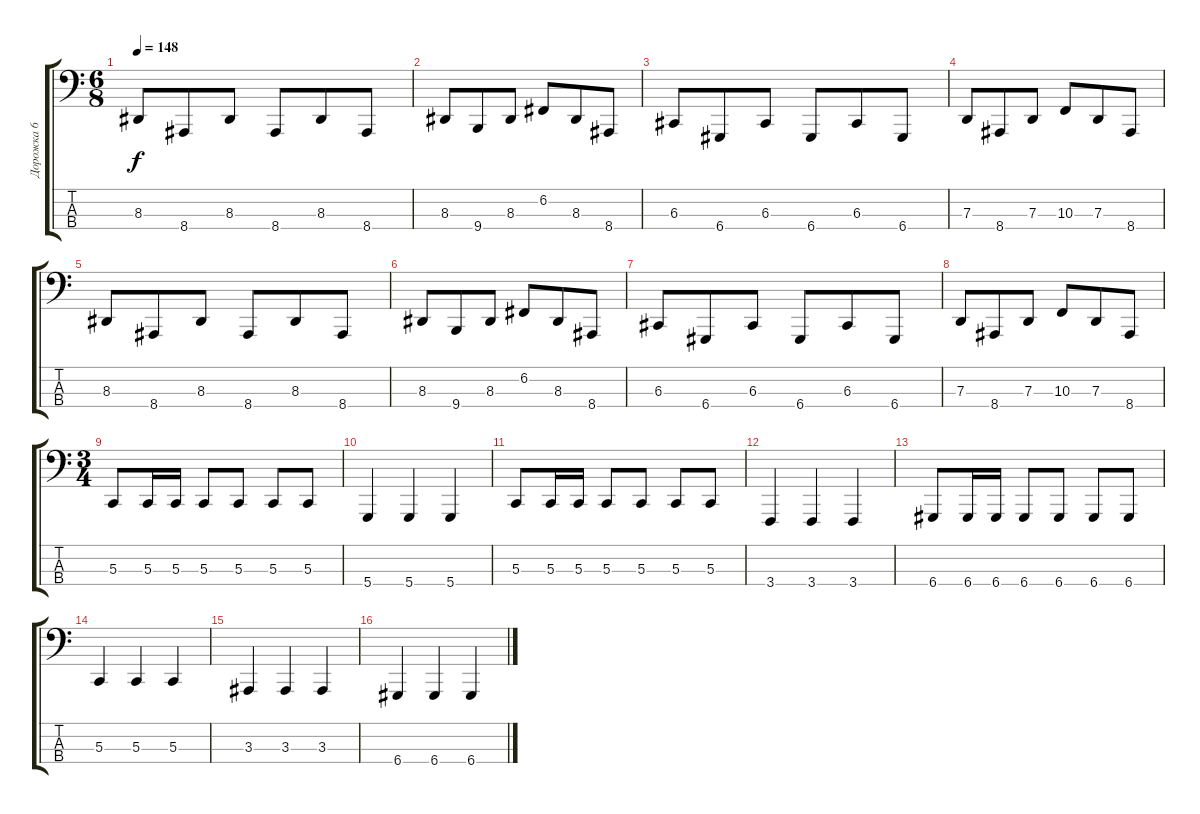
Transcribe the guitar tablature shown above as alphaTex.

\track ("Дорожка 6" "Дорожка 6") {instrument lead8bassandlead}
\staff {score tabs}
\tuning (F2 C2 G1 D1) {hide}
\ts (6 8)
\tempo 148
\clef f4
\ks c
8.3.8{dy f} 8.4.8 8.3.8 8.4.8 8.3.8 8.4.8 |
8.3.8 9.4.8 8.3.8 6.2.8 8.3.8 8.4.8 |
6.3.8 6.4.8 6.3.8 6.4.8 6.3.8 6.4.8 |
7.3.8 8.4.8 7.3.8 10.3.8 7.3.8 8.4.8 |
8.3.8 8.4.8 8.3.8 8.4.8 8.3.8 8.4.8 |
8.3.8 9.4.8 8.3.8 6.2.8 8.3.8 8.4.8 |
6.3.8 6.4.8 6.3.8 6.4.8 6.3.8 6.4.8 |
7.3.8 8.4.8 7.3.8 10.3.8 7.3.8 8.4.8 |
\ts (3 4)
5.3.8 5.3.16 5.3.16 5.3.8 5.3.8 5.3.8 5.3.8 |
5.4.4 5.4.4 5.4.4 |
5.3.8 5.3.16 5.3.16 5.3.8 5.3.8 5.3.8 5.3.8 |
3.4.4 3.4.4 3.4.4 |
6.4.8 6.4.16 6.4.16 6.4.8 6.4.8 6.4.8 6.4.8 |
5.3.4 5.3.4 5.3.4 |
3.3.4 3.3.4 3.3.4 |
6.4.4 6.4.4 6.4.4
